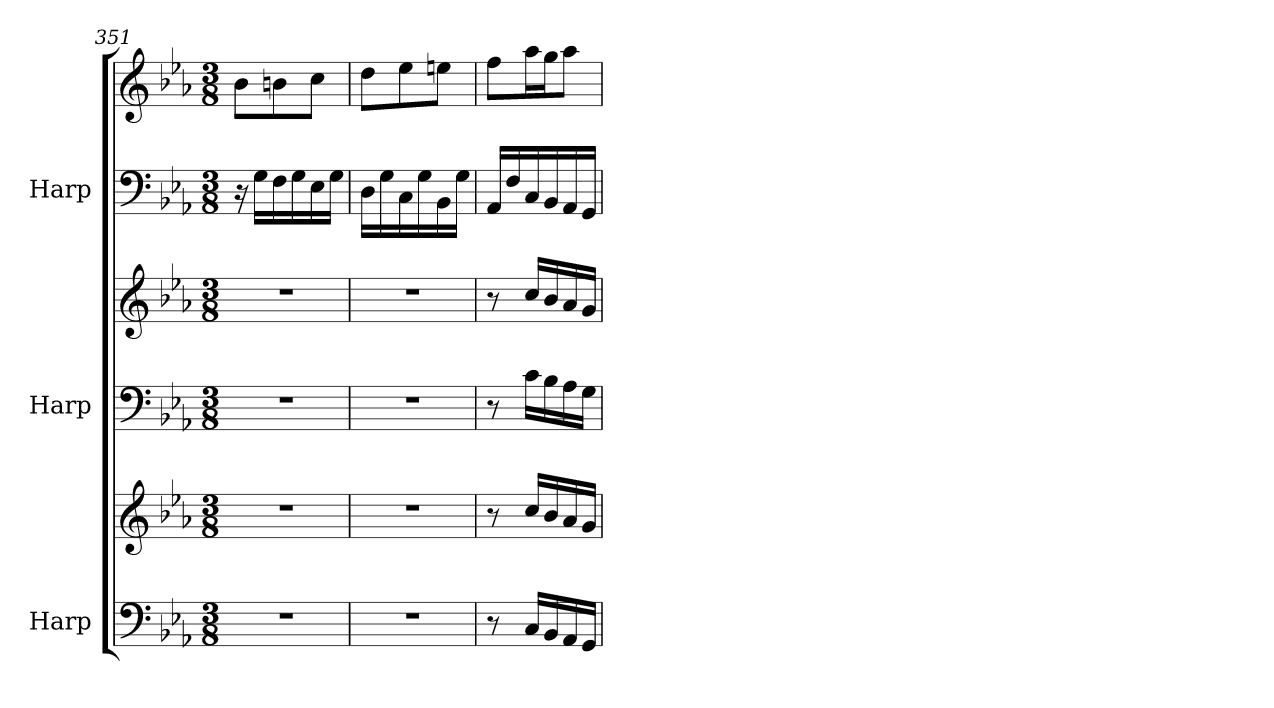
**kern	**kern	**kern	**kern	**kern	**kern
*part3	*part3	*part2	*part2	*part1	*part1
*staff6	*staff5	*staff4	*staff3	*staff2	*staff1
*I"Harp	*	*I"Harp	*	*I"Harp	*
*I'Hp	*	*I'Hp	*	*I'Hp	*
*clefF4	*clefG2	*clefF4	*clefG2	*clefF4	*clefG2
*k[b-e-a-]	*k[b-e-a-]	*k[b-e-a-]	*k[b-e-a-]	*k[b-e-a-]	*k[b-e-a-]
*M3/8	*M3/8	*M3/8	*M3/8	*M3/8	*M3/8
=351	=351	=351	=351	=351	=351
4.r	4.r	4.r	4.r	16r	8b-\L
.	.	.	.	16G\LL	.
.	.	.	.	16F\	8bn\
.	.	.	.	16G\	.
.	.	.	.	16E-\	8cc\J
.	.	.	.	16G\JJ	.
=352	=352	=352	=352	=352	=352
4.r	4.r	4.r	4.r	16D\LL	8dd\L
.	.	.	.	16G\	.
.	.	.	.	16C\	8ee-\
.	.	.	.	16G\	.
.	.	.	.	16BB-\	8een\J
.	.	.	.	16G\JJ	.
=353	=353	=353	=353	=353	=353
8r	8r	8r	8r	16AA-/LL	8ff\L
.	.	.	.	16F/	.
16C/LL	16cc/LL	16c\LL	16cc/LL	16C/	16aa-\L
16BB-/	16b-/	16B-\	16b-/	16BB-/	16gg\J
16AA-/	16a-/	16A-\	16a-/	16AA-/	8aa-\J
16GG/JJ	16g/JJ	16G\JJ	16g/JJ	16GG/JJ	.
=	=	=	=	=	=
*-	*-	*-	*-	*-	*-
